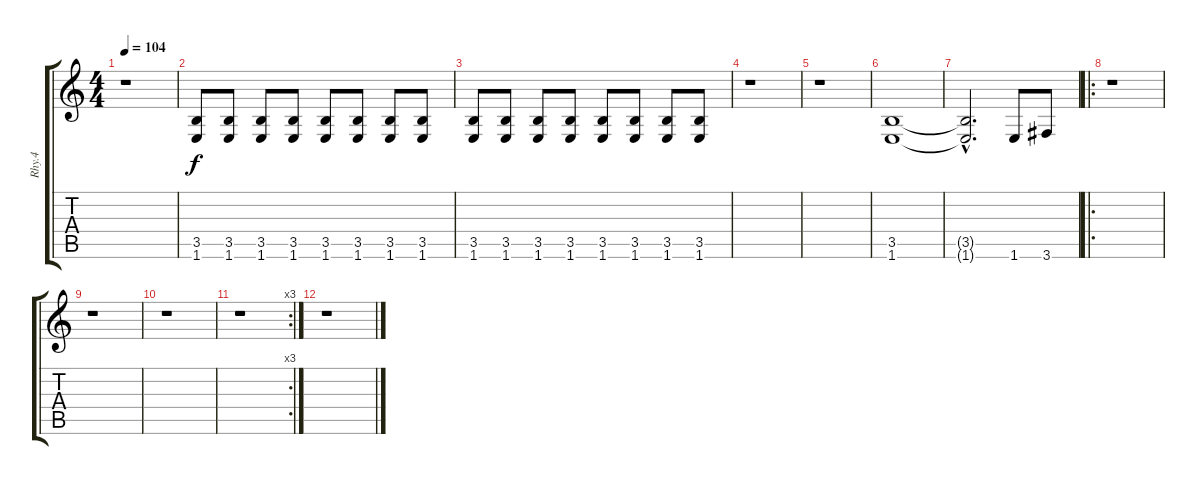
\track ("Rhy.4" "Rhy.4") {instrument distortionguitar}
\staff {score tabs}
\tuning (Eb4 Bb3 Gb3 Db3 Ab2 Eb2) {hide}
\ts (4 4)
\tempo 104
\clef g2
\ks c
r.1{dy f} |
(3.5 1.6).8 (3.5 1.6).8 (3.5 1.6).8 (3.5 1.6).8 (3.5 1.6).8 (3.5 1.6).8 (3.5 1.6).8 (3.5 1.6).8 |
(3.5 1.6).8 (3.5 1.6).8 (3.5 1.6).8 (3.5 1.6).8 (3.5 1.6).8 (3.5 1.6).8 (3.5 1.6).8 (3.5 1.6).8 |
r.1 |
r.1 |
(3.5 1.6).1 |
(3.5{hac t} 1.6{hac t}).2{d} 1.6.8 3.6.8 |
\ro
r.1 |
r.1 |
r.1 |
\rc 3
r.1 |
r.1
